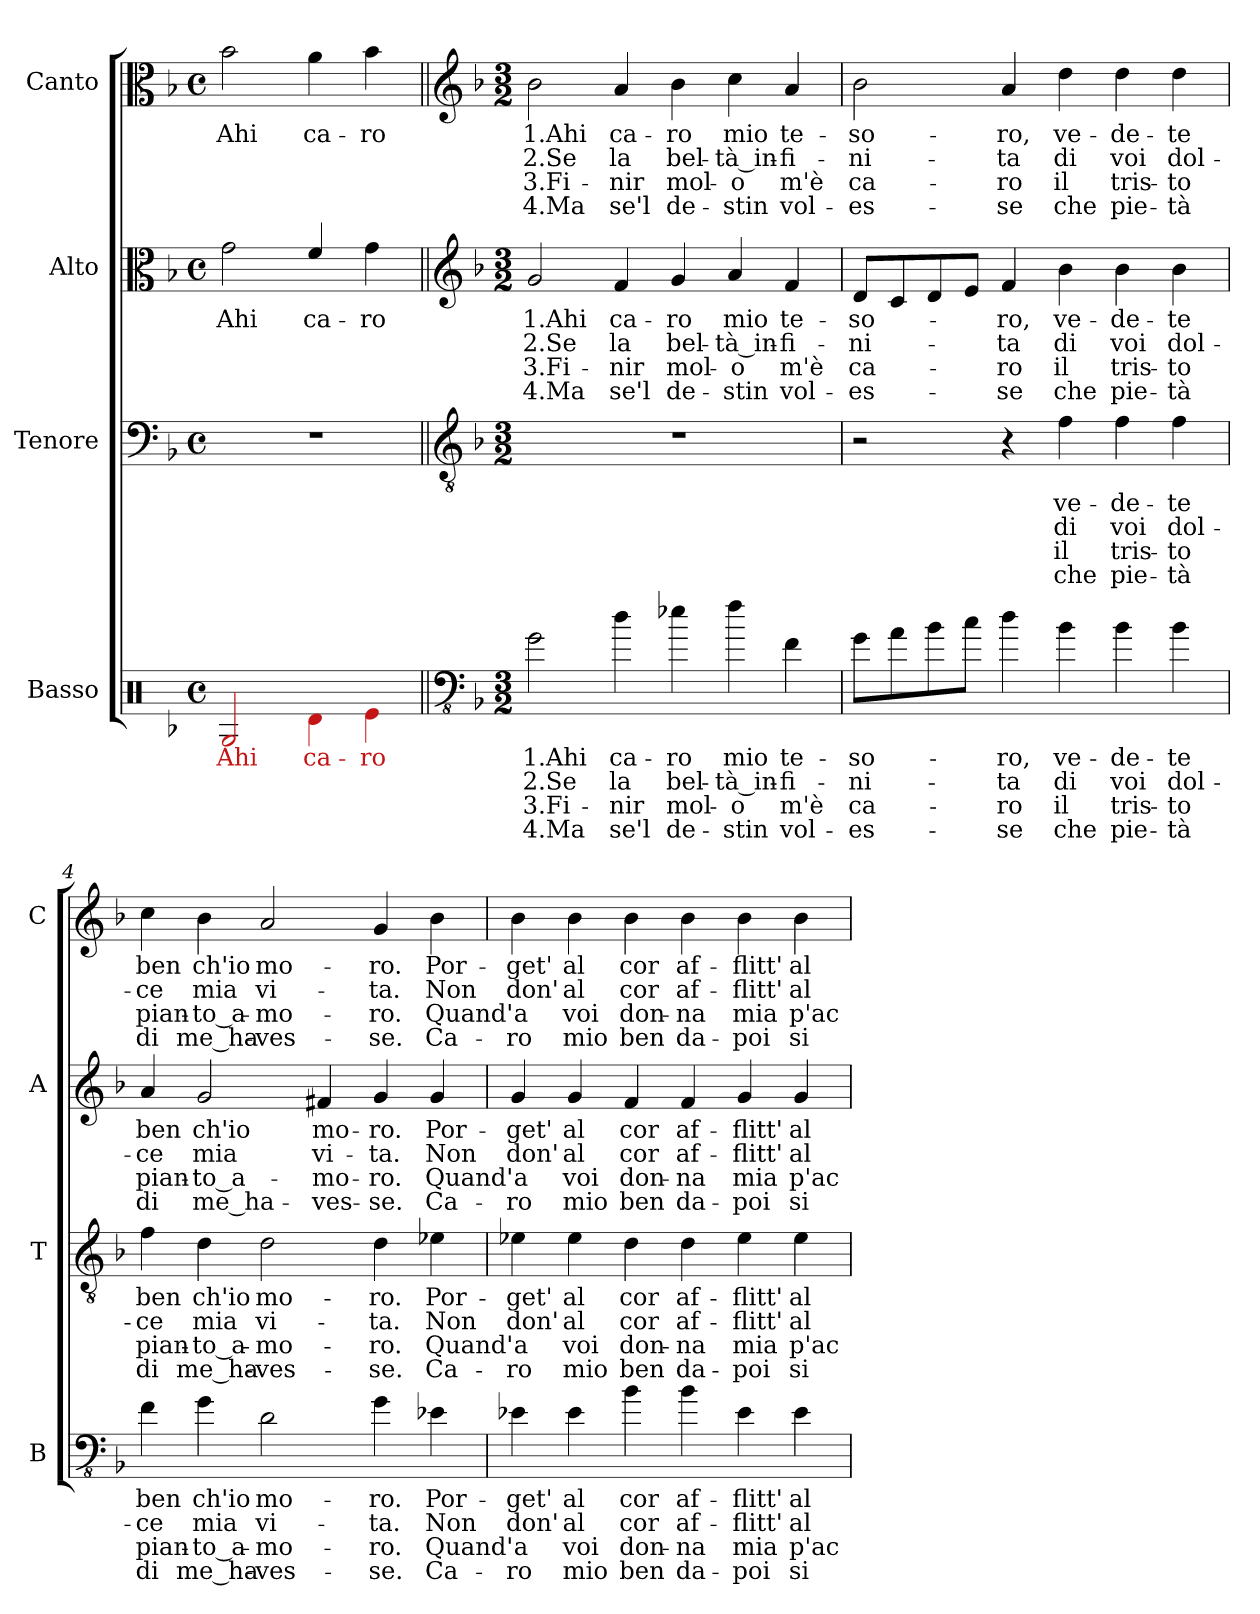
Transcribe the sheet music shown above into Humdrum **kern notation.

**kern	**text	**text	**text	**text	**kern	**text	**text	**text	**text	**kern	**text	**text	**text	**text	**kern	**text	**text	**text	**text
*part4	*part4	*part4	*part4	*part4	*part3	*part3	*part3	*part3	*part3	*part2	*part2	*part2	*part2	*part2	*part1	*part1	*part1	*part1	*part1
*staff4	*staff4	*staff4	*staff4	*staff4	*staff3	*staff3	*staff3	*staff3	*staff3	*staff2	*staff2	*staff2	*staff2	*staff2	*staff1	*staff1	*staff1	*staff1	*staff1
*I"Basso	*	*	*	*	*I"Tenore	*	*	*	*	*I"Alto	*	*	*	*	*I"Canto	*	*	*	*
*I'B	*	*	*	*	*I'T	*	*	*	*	*I'A	*	*	*	*	*I'C	*	*	*	*
*clefX	*	*	*	*	*clefF4	*	*	*	*	*clefC3	*	*	*	*	*clefC3	*	*	*	*
*k[b-]	*	*	*	*	*k[b-]	*	*	*	*	*k[b-]	*	*	*	*	*k[b-]	*	*	*	*
*F:	*	*	*	*	*F:	*	*	*	*	*F:	*	*	*	*	*F:	*	*	*	*
*M4/4	*	*	*	*	*M4/4	*	*	*	*	*M4/4	*	*	*	*	*M4/4	*	*	*	*
*met(c)	*	*	*	*	*met(c)	*	*	*	*	*met(c)	*	*	*	*	*met(c)	*	*	*	*
=1	=1	=1	=1	=1	=1	=1	=1	=1	=1	=1	=1	=1	=1	=1	=1	=1	=1	=1	=1
!LO:N:head=open	!	!	!	!	!	!	!	!	!	!LO:N:head=open	!	!	!	!	!LO:N:head=open	!	!	!	!
2G/	Ahi	.	.	.	1r	.	.	.	.	2g\	Ahi	.	.	.	2b-\	Ahi	.	.	.
!LO:N:head=solid	!	!	!	!	!	!	!	!	!	!LO:N:head=solid	!	!	!	!	!LO:N:head=solid	!	!	!	!
4d\	ca-	.	.	.	.	.	.	.	.	4f/	ca-	.	.	.	4a\	ca-	.	.	.
!LO:N:head=solid	!	!	!	!	!	!	!	!	!	!LO:N:head=solid	!	!	!	!	!LO:N:head=solid	!	!	!	!
4e-X\	-ro	.	.	.	.	.	.	.	.	4g\	-ro	.	.	.	4b-\	-ro	.	.	.
!!LO:LB:g=z
=2||	=2||	=2||	=2||	=2||	=2||	=2||	=2||	=2||	=2||	=2||	=2||	=2||	=2||	=2||	=2||	=2||	=2||	=2||	=2||
*clefFv4	*	*	*	*	*clefGv2	*	*	*	*	*clefG2	*	*	*	*	*clefG2	*	*	*	*
*k[b-]	*	*	*	*	*k[b-]	*	*	*	*	*k[b-]	*	*	*	*	*k[b-]	*	*	*	*
*F:	*	*	*	*	*F:	*	*	*	*	*F:	*	*	*	*	*F:	*	*	*	*
*M3/2	*	*	*	*	*M3/2	*	*	*	*	*M3/2	*	*	*	*	*M3/2	*	*	*	*
2G\	1.Ahi	2.Se	3.Fi-	4.Ma	1.r	.	.	.	.	2g/	1.Ahi	2.Se	3.Fi-	4.Ma	2b-\	1.Ahi	2.Se	3.Fi-	4.Ma
4d\	ca-	la	-nir	se'l	.	.	.	.	.	4f/	ca-	la	-nir	se'l	4a/	ca-	la	-nir	se'l
4e-X\	-ro	bel-	mol-	de-	.	.	.	.	.	4g/	-ro	bel-	mol-	de-	4b-\	-ro	bel-	mol-	de-
4f\	mio	-tà_in-	-o	-stin	.	.	.	.	.	4a/	mio	-tà_in-	-o	-stin	4cc\	mio	-tà_in-	-o	-stin
4F\	te-	-fi-	m'è	vol-	.	.	.	.	.	4f/	te-	-fi-	m'è	vol-	4a/	te-	-fi-	m'è	vol-
!!LO:LB:g=z
=3	=3	=3	=3	=3	=3	=3	=3	=3	=3	=3	=3	=3	=3	=3	=3	=3	=3	=3	=3
8G\L	-so-	-ni-	ca-	-es-	2r	.	.	.	.	8d/L	-so-	-ni-	ca-	-es-	2b-\	-so-	-ni-	ca-	-es-
8A\	.	.	.	.	.	.	.	.	.	8c/	.	.	.	.	.	.	.	.	.
8B-\	.	.	.	.	.	.	.	.	.	8d/	.	.	.	.	.	.	.	.	.
8c\J	.	.	.	.	.	.	.	.	.	8e/J	.	.	.	.	.	.	.	.	.
4d\	-ro,	-ta	-ro	-se	4r	.	.	.	.	4f/	-ro,	-ta	-ro	-se	4a/	-ro,	-ta	-ro	-se
4B-\	ve-	di	il	che	4f\	ve-	di	il	che	4b-\	ve-	di	il	che	4dd\	ve-	di	il	che
4B-\	-de-	voi	tris-	pie-	4f\	-de-	voi	tris-	pie-	4b-\	-de-	voi	tris-	pie-	4dd\	-de-	voi	tris-	pie-
4B-\	-te	dol-	-to	-tà	4f\	-te	dol-	-to	-tà	4b-\	-te	dol-	-to	-tà	4dd\	-te	dol-	-to	-tà
=4	=4	=4	=4	=4	=4	=4	=4	=4	=4	=4	=4	=4	=4	=4	=4	=4	=4	=4	=4
4F\	ben	-ce	pian-	di	4f\	ben	-ce	pian-	di	4a/	ben	-ce	pian-	di	4cc\	ben	-ce	pian-	di
4G\	ch'io	mia	-to_a-	me_ha-	4d\	ch'io	mia	-to_a-	me_ha-	2g/	ch'io	mia	-to_a-	me_ha-	4b-\	ch'io	mia	-to_a-	me_ha-
2D\	mo-	vi-	-mo-	-ves-	2d\	mo-	vi-	-mo-	-ves-	.	.	.	.	.	2a/	mo-	vi-	-mo-	-ves-
.	.	.	.	.	.	.	.	.	.	4f#X/	mo-	vi-	-mo-	-ves-	.	.	.	.	.
4G\	-ro.	-ta.	-ro.	-se.	4d\	-ro.	-ta.	-ro.	-se.	4g/	-ro.	-ta.	-ro.	-se.	4g/	-ro.	-ta.	-ro.	-se.
4E-X\	Por-	Non	Quand'	Ca-	4e-X\	Por-	Non	Quand'	Ca-	4g/	Por-	Non	Quand'	Ca-	4b-\	Por-	Non	Quand'	Ca-
!!LO:PB:g=z
=5	=5	=5	=5	=5	=5	=5	=5	=5	=5	=5	=5	=5	=5	=5	=5	=5	=5	=5	=5
4E-X\	-get'	don'	a	-ro	4e-X\	-get'	don'	a	-ro	4g/	-get'	don'	a	-ro	4b-\	-get'	don'	a	-ro
4E-\	al	al	voi	mio	4e-\	al	al	voi	mio	4g/	al	al	voi	mio	4b-\	al	al	voi	mio
4B-\	cor	cor	don-	ben	4d\	cor	cor	don-	ben	4f/	cor	cor	don-	ben	4b-\	cor	cor	don-	ben
4B-\	af-	af-	-na	da-	4d\	af-	af-	-na	da-	4f/	af-	af-	-na	da-	4b-\	af-	af-	-na	da-
4E-\	-flitt'	-flitt'	mia	-poi	4e-\	-flitt'	-flitt'	mia	-poi	4g/	-flitt'	-flitt'	mia	-poi	4b-\	-flitt'	-flitt'	mia	-poi
4E-\	al-	al-	p'ac-	si	4e-\	al-	al-	p'ac-	si	4g/	al-	al-	p'ac-	si	4b-\	al-	al-	p'ac-	si
=	=	=	=	=	=	=	=	=	=	=	=	=	=	=	=	=	=	=	=
*-	*-	*-	*-	*-	*-	*-	*-	*-	*-	*-	*-	*-	*-	*-	*-	*-	*-	*-	*-
